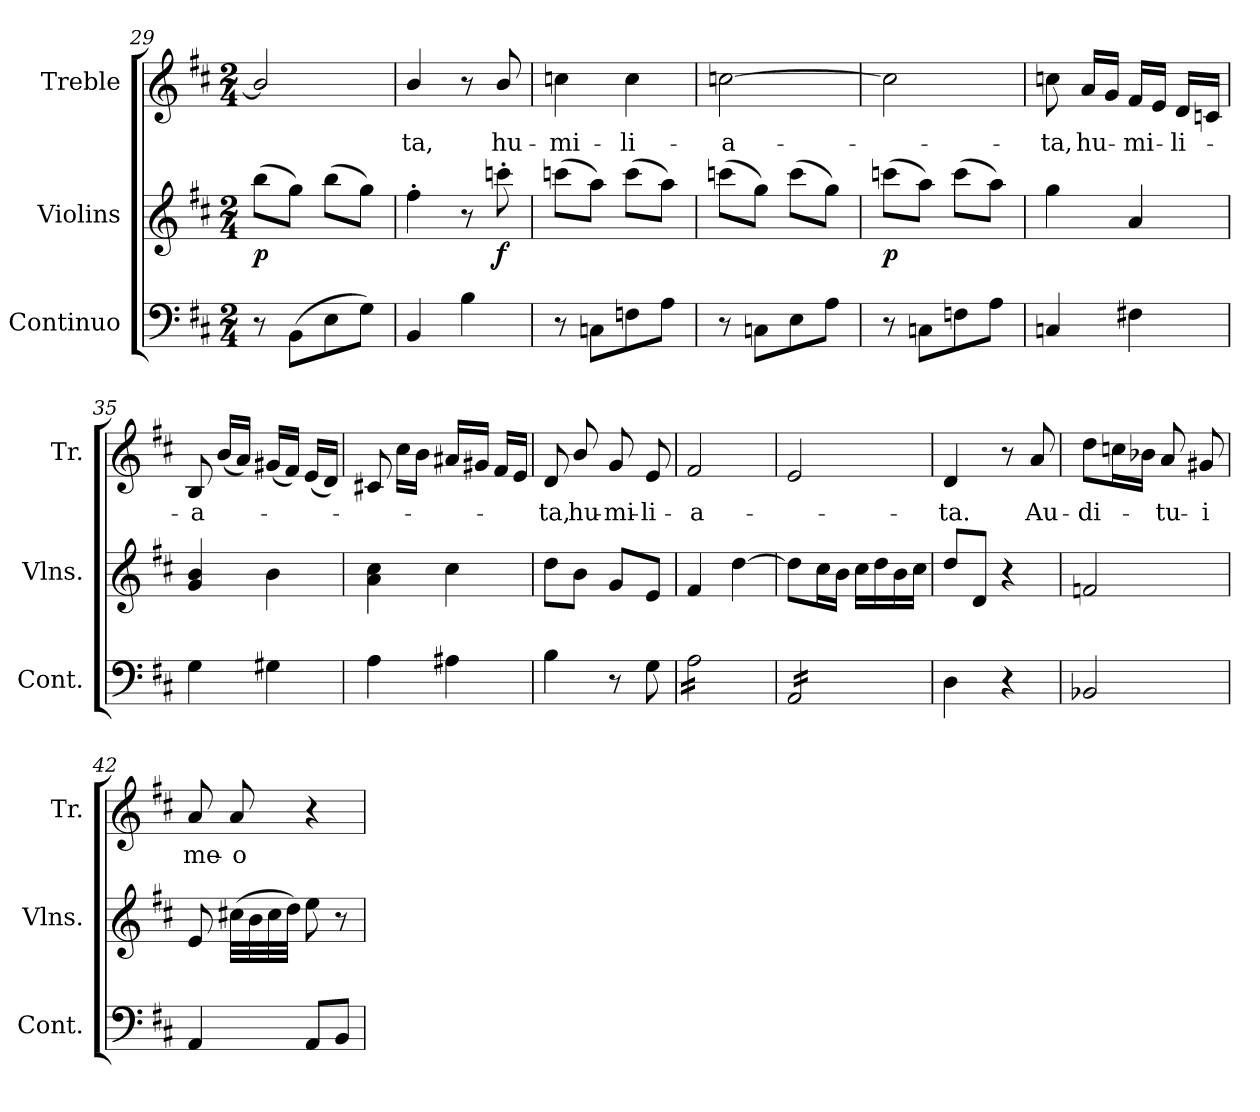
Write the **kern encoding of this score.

**kern	**kern	**dynam	**kern	**text
*part3	*part2	*part2	*part1	*part1
*staff3	*staff2	*staff2	*staff1	*staff1
*I"Continuo	*I"Violins	*	*I"Treble	*
*I'Cont.	*I'Vlns.	*	*I'Tr.	*
*clefF4	*clefG2	*	*clefG2	*
*k[f#c#]	*k[f#c#]	*	*k[f#c#]	*
*D:	*D:	*	*D:	*
*M2/4	*M2/4	*	*M2/4	*
=29	=29	=29	=29	=29
8r	(8bbi\L	p	2bi/]	.
(8BBi\L	8ggi\J)	.	.	.
8Ei\	(8bbi\L	.	.	.
8Gi\J)	8ggi\J)	.	.	.
=30	=30	=30	=30	=30
!	!	!	!	!LO:LY:b:color=#000000
4BBi/	4ff#'i\	.	4bi/	-ta,
4Bi\	8r	.	8r	.
!	!	!	!	!LO:LY:b:color=#000000
.	8cccn'i\	f	8bi/	hu-
=31	=31	=31	=31	=31
!	!	!	!	!LO:LY:b:color=#000000
8r	(8cccni\L	.	4ccni\	-mi-
8Cni\L	8aai\J)	.	.	.
!	!	!	!	!LO:LY:b:color=#000000
8Fni\	(8ccci\L	.	4cci\	-li-
8Ai\J	8aai\J)	.	.	.
=32	=32	=32	=32	=32
!	!	!	!	!LO:LY:b:color=#000000
8r	(8cccni\L	.	[2ccni\	-a-
8Cni\L	8ggi\J)	.	.	.
8Ei\	(8ccci\L	.	.	.
8Ai\J	8ggi\J)	.	.	.
=33	=33	=33	=33	=33
8r	(8cccni\L	p	2cci\]	.
8Cni\L	8aai\J)	.	.	.
8Fni\	(8ccci\L	.	.	.
8Ai\J	8aai\J)	.	.	.
=34	=34	=34	=34	=34
!	!	!	!	!LO:LY:b:color=#000000
4Cni/	4ggi\	.	8ccni\	-ta,
!	!	!	!	!LO:LY:b:color=#000000
.	.	.	16ai/LL	hu-
.	.	.	16gi/JJ	.
!	!	!	!	!LO:LY:b:color=#000000
4F#Xi\	4ai/	.	16f#i/LL	-mi-
.	.	.	16ei/JJ	.
!	!	!	!	!LO:LY:b:color=#000000
.	.	.	16di/LL	-li-
.	.	.	16cni/JJ	.
!!LO:PB:g=z
=35	=35	=35	=35	=35
!	!	!	!	!LO:LY:b:color=#000000
4Gi\	4gi/ 4bi	.	8Bi/	-a-
.	.	.	(16bi/LL	.
.	.	.	16ai/JJ)	.
4G#Xi\	4bi\	.	(16g#Xi/LL	.
.	.	.	16f#i/JJ)	.
.	.	.	(16ei/LL	.
.	.	.	16di/JJ)	.
=36	=36	=36	=36	=36
4Ai\	4ai\ 4cc#i	.	8c#Xi/	.
.	.	.	16cc#i\LL	.
.	.	.	16bi\JJ	.
4A#Xi\	4cc#i\	.	16a#Xi/LL	.
.	.	.	16g#Xi/JJ	.
.	.	.	16f#i/LL	.
.	.	.	16ei/JJ	.
=37	=37	=37	=37	=37
!	!	!	!	!LO:LY:b:color=#000000
4Bi\	8ddi\L	.	8di/	-ta,
!	!	!	!	!LO:LY:b:color=#000000
.	8bi\J	.	8bi/	hu-
!	!	!	!	!LO:LY:b:color=#000000
8r	8gi/L	.	8gi/	-mi-
!	!	!	!	!LO:LY:b:color=#000000
8Gi\	8ei/J	.	8ei/	-li-
=38	=38	=38	=38	=38
!	!	!	!	!LO:LY:b:color=#000000
*tremolo	*	*	*	*
16Ai\LL	4f#i/	.	2f#i/	-a-
16Ai\	.	.	.	.
16Ai\	.	.	.	.
16Ai\	.	.	.	.
16Ai\	[4ddi\	.	.	.
16Ai\	.	.	.	.
16Ai\	.	.	.	.
16Ai\JJ	.	.	.	.
=39	=39	=39	=39	=39
16AAi/LL	8ddi\L]	.	2ei/	.
16AAi/	.	.	.	.
16AAi/	16cc#i\L	.	.	.
16AAi/	16bi\JJ	.	.	.
16AAi/	16cc#i\LL	.	.	.
16AAi/	16ddi\	.	.	.
16AAi/	16bi\	.	.	.
16AAi/JJ	16cc#i\JJ	.	.	.
*Xtremolo	*	*	*	*
=40	=40	=40	=40	=40
!	!	!	!	!LO:LY:b:color=#000000
4Di\	8ddi/L	.	4di/	-ta.
.	8di/J	.	.	.
4r	4r	.	8r	.
!	!	!	!	!LO:LY:b:color=#000000
.	.	.	8ai/	Au-
=41	=41	=41	=41	=41
!	!	!	!	!LO:LY:b:color=#000000
2BB-Xi/	2fni/	.	8ddi\L	-di-
.	.	.	16ccni\L	.
.	.	.	16b-Xi\JJ	.
!	!	!	!	!LO:LY:b:color=#000000
.	.	.	8ai/	-tu-
!	!	!	!	!LO:LY:b:color=#000000
.	.	.	8g#Xi/	-i
!!LO:LB:g=z
=42	=42	=42	=42	=42
!	!	!	!	!LO:LY:b:color=#000000
4AAi/	8ei/	.	8ai/	me-
!	!	!	!	!LO:LY:b:color=#000000
.	(32cc#Xi\LLL	.	8ai/	-o
.	32bi\	.	.	.
.	32cc#i\	.	.	.
.	32ddi\JJJ)	.	.	.
8AAi/L	8eei\	.	4r	.
8BBi/J	8r	.	.	.
=	=	=	=	=
*-	*-	*-	*-	*-
